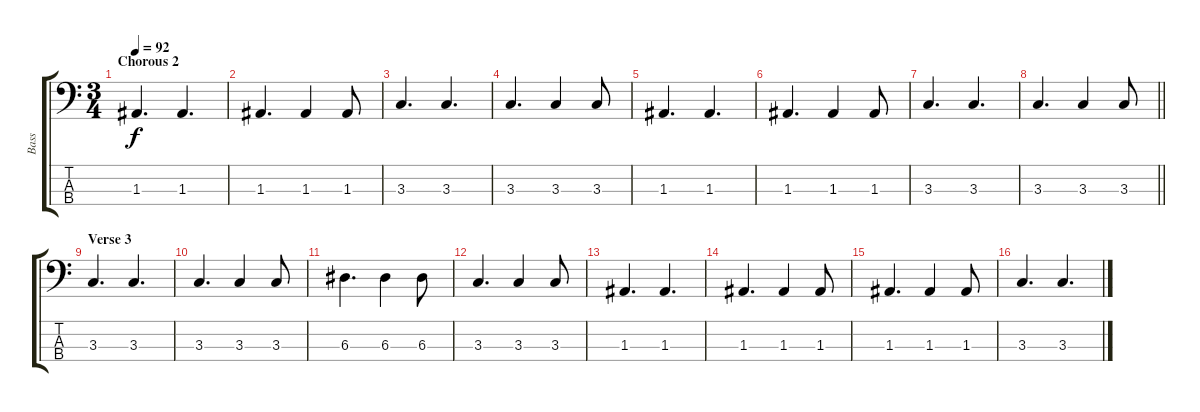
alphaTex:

\track ("Bass" "Bass") {instrument electricbassfinger}
\staff {score tabs}
\tuning (G2 D2 A1 E1) {hide}
\ts (3 4)
\section ("" "Chorous 2")
\tempo 92
\clef f4
\ks c
1.3.4{d dy f} 1.3.4{d} |
1.3.4{d} 1.3.4 1.3.8 |
3.3.4{d} 3.3.4{d} |
3.3.4{d} 3.3.4 3.3.8 |
1.3.4{d} 1.3.4{d} |
1.3.4{d} 1.3.4 1.3.8 |
3.3.4{d} 3.3.4{d} |
\barLineRight lightlight
3.3.4{d} 3.3.4 3.3.8 |
\section ("" "Verse 3")
3.3.4{d} 3.3.4{d} |
3.3.4{d} 3.3.4 3.3.8 |
6.3.4{d} 6.3.4 6.3.8 |
3.3.4{d} 3.3.4 3.3.8 |
1.3.4{d} 1.3.4{d} |
1.3.4{d} 1.3.4 1.3.8 |
1.3.4{d} 1.3.4 1.3.8 |
3.3.4{d} 3.3.4{d}
